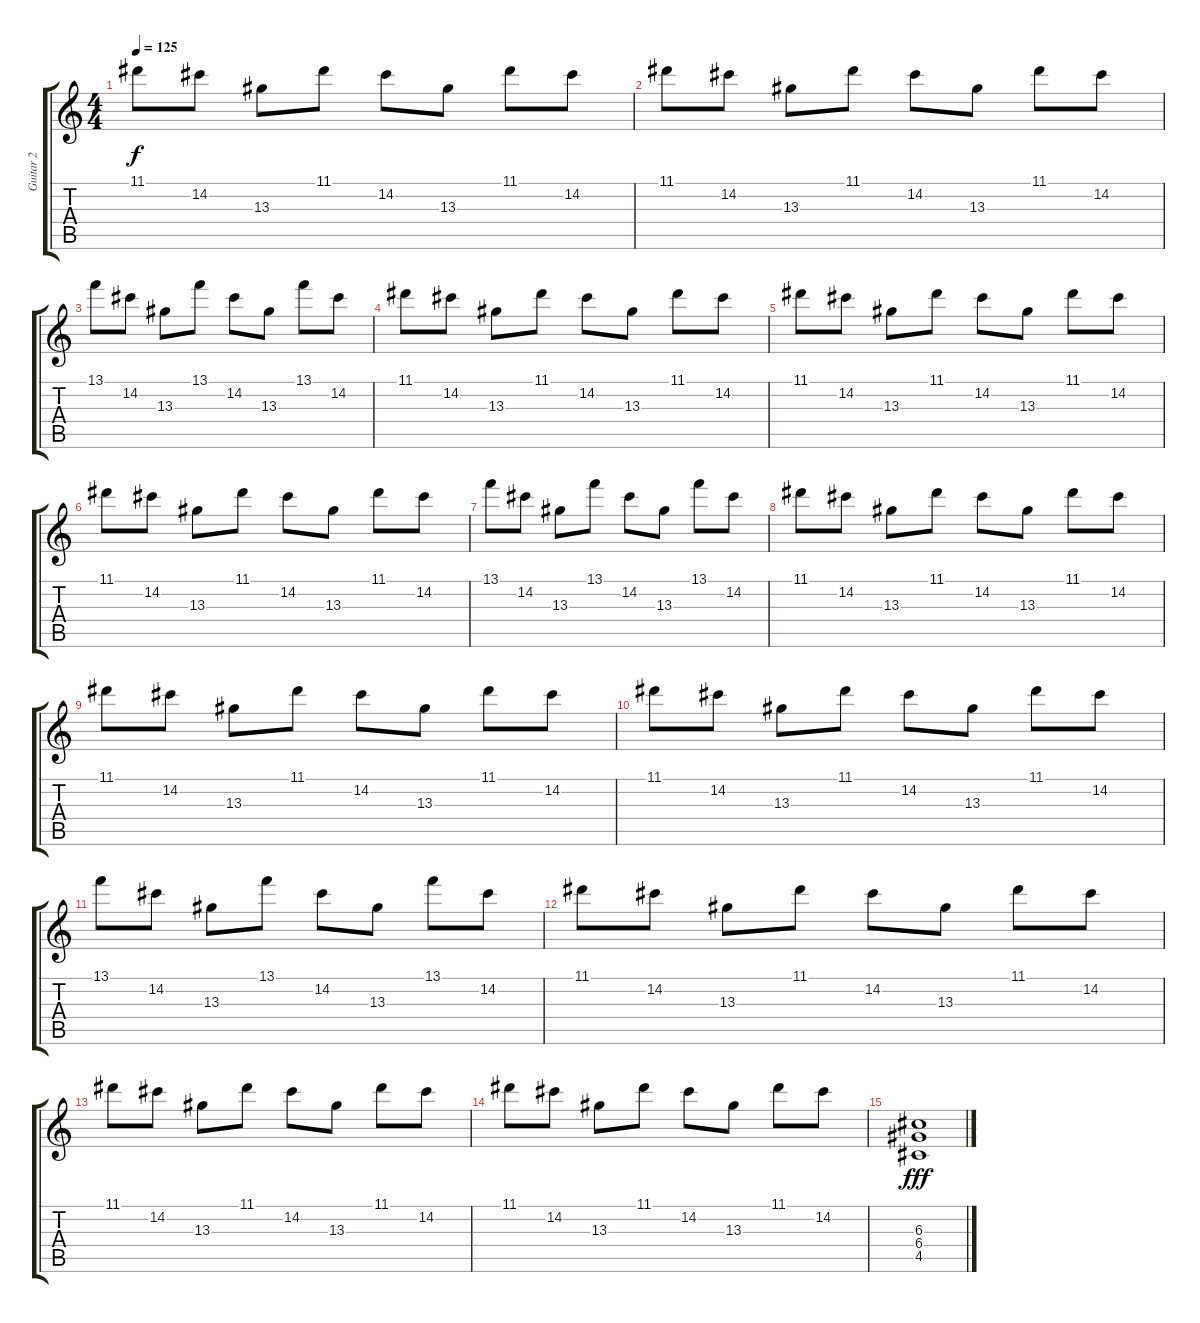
\track ("Guitar 2" "Guitar 2") {instrument acousticguitarsteel}
\staff {score tabs}
\tuning (E4 B3 G3 D3 A2 E2) {hide}
\ts (4 4)
\tempo 125
\clef g2
\ks c
11.1.8{dy f} 14.2.8 13.3.8 11.1.8 14.2.8 13.3.8 11.1.8 14.2.8 |
11.1.8 14.2.8 13.3.8 11.1.8 14.2.8 13.3.8 11.1.8 14.2.8 |
13.1.8 14.2.8 13.3.8 13.1.8 14.2.8 13.3.8 13.1.8 14.2.8 |
11.1.8 14.2.8 13.3.8 11.1.8 14.2.8 13.3.8 11.1.8 14.2.8 |
11.1.8 14.2.8 13.3.8 11.1.8 14.2.8 13.3.8 11.1.8 14.2.8 |
11.1.8 14.2.8 13.3.8 11.1.8 14.2.8 13.3.8 11.1.8 14.2.8 |
13.1.8 14.2.8 13.3.8 13.1.8 14.2.8 13.3.8 13.1.8 14.2.8 |
11.1.8 14.2.8 13.3.8 11.1.8 14.2.8 13.3.8 11.1.8 14.2.8 |
11.1.8 14.2.8 13.3.8 11.1.8 14.2.8 13.3.8 11.1.8 14.2.8 |
11.1.8 14.2.8 13.3.8 11.1.8 14.2.8 13.3.8 11.1.8 14.2.8 |
13.1.8 14.2.8 13.3.8 13.1.8 14.2.8 13.3.8 13.1.8 14.2.8 |
11.1.8 14.2.8 13.3.8 11.1.8 14.2.8 13.3.8 11.1.8 14.2.8 |
11.1.8 14.2.8 13.3.8 11.1.8 14.2.8 13.3.8 11.1.8 14.2.8 |
11.1.8 14.2.8 13.3.8 11.1.8 14.2.8 13.3.8 11.1.8 14.2.8 |
(6.3 6.4 4.5).1{dy fff}
